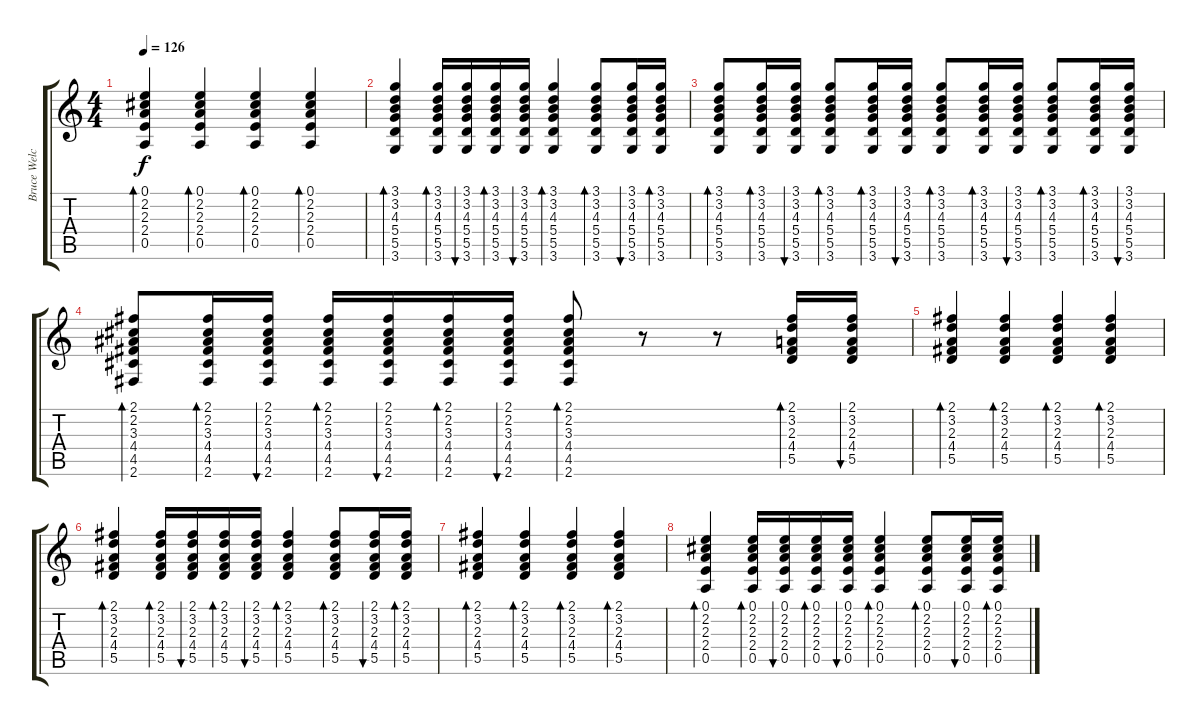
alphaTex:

\track ("Bruce Welch" "Bruce Welc") {instrument acousticguitarnylon}
\staff {score tabs}
\tuning (E4 B3 G3 D3 A2 E2) {hide}
\ts (4 4)
\tempo 126
\clef g2
\ks c
(0.1 2.2 2.3 2.4 0.5).4{bd 60 dy f} (0.1 2.2 2.3 2.4 0.5).4{bd 60} (0.1 2.2 2.3 2.4 0.5).4{bd 60} (0.1 2.2 2.3 2.4 0.5).4{bd 60} |
(3.1 3.2 4.3 5.4 5.5 3.6).4{bd 60} (3.1 3.2 4.3 5.4 5.5 3.6).16{bd 60} (3.1 3.2 4.3 5.4 5.5 3.6).16{bu 60} (3.1 3.2 4.3 5.4 5.5 3.6).16{bd 60} (3.1 3.2 4.3 5.4 5.5 3.6).16{bu 60} (3.1 3.2 4.3 5.4 5.5 3.6).4{bd 60} (3.1 3.2 4.3 5.4 5.5 3.6).8{bd 60} (3.1 3.2 4.3 5.4 5.5 3.6).16{bu 60} (3.1 3.2 4.3 5.4 5.5 3.6).16{bd 60} |
(3.1 3.2 4.3 5.4 5.5 3.6).8{bd 60} (3.1 3.2 4.3 5.4 5.5 3.6).16{bd 60} (3.1 3.2 4.3 5.4 5.5 3.6).16{bu 60} (3.1 3.2 4.3 5.4 5.5 3.6).8{bd 60} (3.1 3.2 4.3 5.4 5.5 3.6).16{bd 60} (3.1 3.2 4.3 5.4 5.5 3.6).16{bu 60} (3.1 3.2 4.3 5.4 5.5 3.6).8{bd 60} (3.1 3.2 4.3 5.4 5.5 3.6).16{bd 60} (3.1 3.2 4.3 5.4 5.5 3.6).16{bu 60} (3.1 3.2 4.3 5.4 5.5 3.6).8{bd 60} (3.1 3.2 4.3 5.4 5.5 3.6).16{bd 60} (3.1 3.2 4.3 5.4 5.5 3.6).16{bu 60} |
(2.1 2.2 3.3 4.4 4.5 2.6).8{bd 60} (2.1 2.2 3.3 4.4 4.5 2.6).16{bd 60} (2.1 2.2 3.3 4.4 4.5 2.6).16{bu 60} (2.1 2.2 3.3 4.4 4.5 2.6).16{bd 60} (2.1 2.2 3.3 4.4 4.5 2.6).16{bu 60} (2.1 2.2 3.3 4.4 4.5 2.6).16{bd 60} (2.1 2.2 3.3 4.4 4.5 2.6).16{bu 60} (2.1 2.2 3.3 4.4 4.5 2.6).8{bd 60} r.8 r.8 (2.1 3.2 2.3 4.4 5.5).16{bd 60} (2.1 3.2 2.3 4.4 5.5).16{bu 60} |
(2.1 3.2 2.3 4.4 5.5).4{bd 60} (2.1 3.2 2.3 4.4 5.5).4{bd 60} (2.1 3.2 2.3 4.4 5.5).4{bd 60} (2.1 3.2 2.3 4.4 5.5).4{bd 60} |
(2.1 3.2 2.3 4.4 5.5).4{bd 60} (2.1 3.2 2.3 4.4 5.5).16{bd 60} (2.1 3.2 2.3 4.4 5.5).16{bu 60} (2.1 3.2 2.3 4.4 5.5).16{bd 60} (2.1 3.2 2.3 4.4 5.5).16{bu 60} (2.1 3.2 2.3 4.4 5.5).4{bd 60} (2.1 3.2 2.3 4.4 5.5).8{bd 60} (2.1 3.2 2.3 4.4 5.5).16{bu 60} (2.1 3.2 2.3 4.4 5.5).16{bd 60} |
(2.1 3.2 2.3 4.4 5.5).4{bd 60} (2.1 3.2 2.3 4.4 5.5).4{bd 60} (2.1 3.2 2.3 4.4 5.5).4{bd 60} (2.1 3.2 2.3 4.4 5.5).4{bd 60} |
(0.1 2.2 2.3 2.4 0.5).4{bd 60} (0.1 2.2 2.3 2.4 0.5).16{bd 60} (0.1 2.2 2.3 2.4 0.5).16{bu 60} (0.1 2.2 2.3 2.4 0.5).16{bd 60} (0.1 2.2 2.3 2.4 0.5).16{bu 60} (0.1 2.2 2.3 2.4 0.5).4{bd 60} (0.1 2.2 2.3 2.4 0.5).8{bd 60} (0.1 2.2 2.3 2.4 0.5).16{bu 60} (0.1 2.2 2.3 2.4 0.5).16{bd 60}
